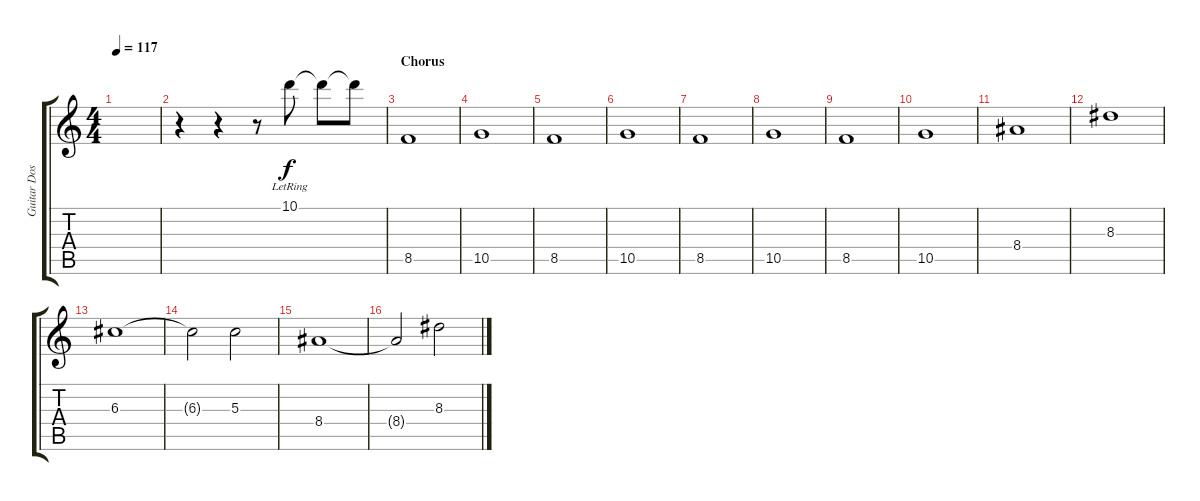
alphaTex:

\track ("Guitar Dos" "Guitar Dos") {instrument electricguitarclean}
\staff {score tabs}
\tuning (E4 B3 G3 D3 A2 E2) {hide}
\ts (4 4)
\tempo 117
\clef g2
\ks c
|
r.4 r.4 r.8 10.1{lr}.8 10.1{t}.8 10.1{t}.8 |
\section ("" "Chorus")
8.5.1{instrument overdrivenguitar} |
10.5.1 |
8.5.1 |
10.5.1 |
8.5.1 |
10.5.1 |
8.5.1 |
10.5.1 |
8.4.1 |
8.3.1 |
6.3.1 |
6.3{t}.2 5.3.2 |
8.4.1 |
8.4{t}.2 8.3.2
